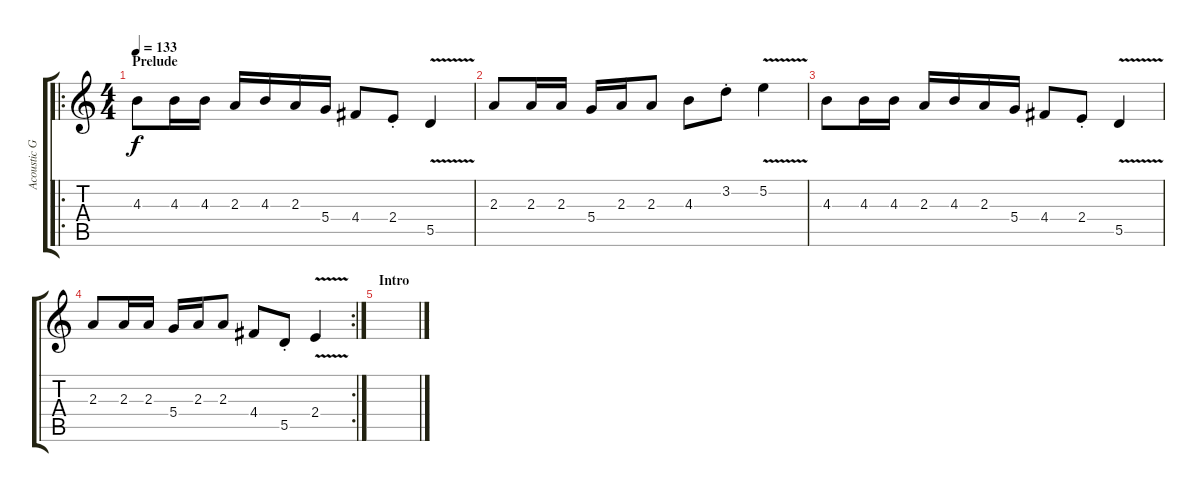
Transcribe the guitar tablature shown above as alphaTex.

\track ("Acoustic Guitar III" "Acoustic G") {instrument acousticguitarsteel}
\staff {score tabs}
\tuning (E4 B3 G3 D3 A2 E2) {hide}
\ro
\ts (4 4)
\section ("" "Prelude")
\tempo 133
\clef g2
\ks c
4.3.8{dy f instrument acousticguitarsteel} 4.3.16 4.3.16 2.3.16 4.3.16 2.3.16 5.4.16 4.4.8 2.4{st}.8 5.5{v}.4 |
2.3.8 2.3.16 2.3.16 5.4.16 2.3.16 2.3.8 4.3.8 3.2{st}.8 5.2{v}.4 |
4.3.8 4.3.16 4.3.16 2.3.16 4.3.16 2.3.16 5.4.16 4.4.8 2.4{st}.8 5.5{v}.4 |
\rc 2
2.3.8 2.3.16 2.3.16 5.4.16 2.3.16 2.3.8 4.4.8 5.5{st}.8 2.4{v}.4 |
\section ("" "Intro")
